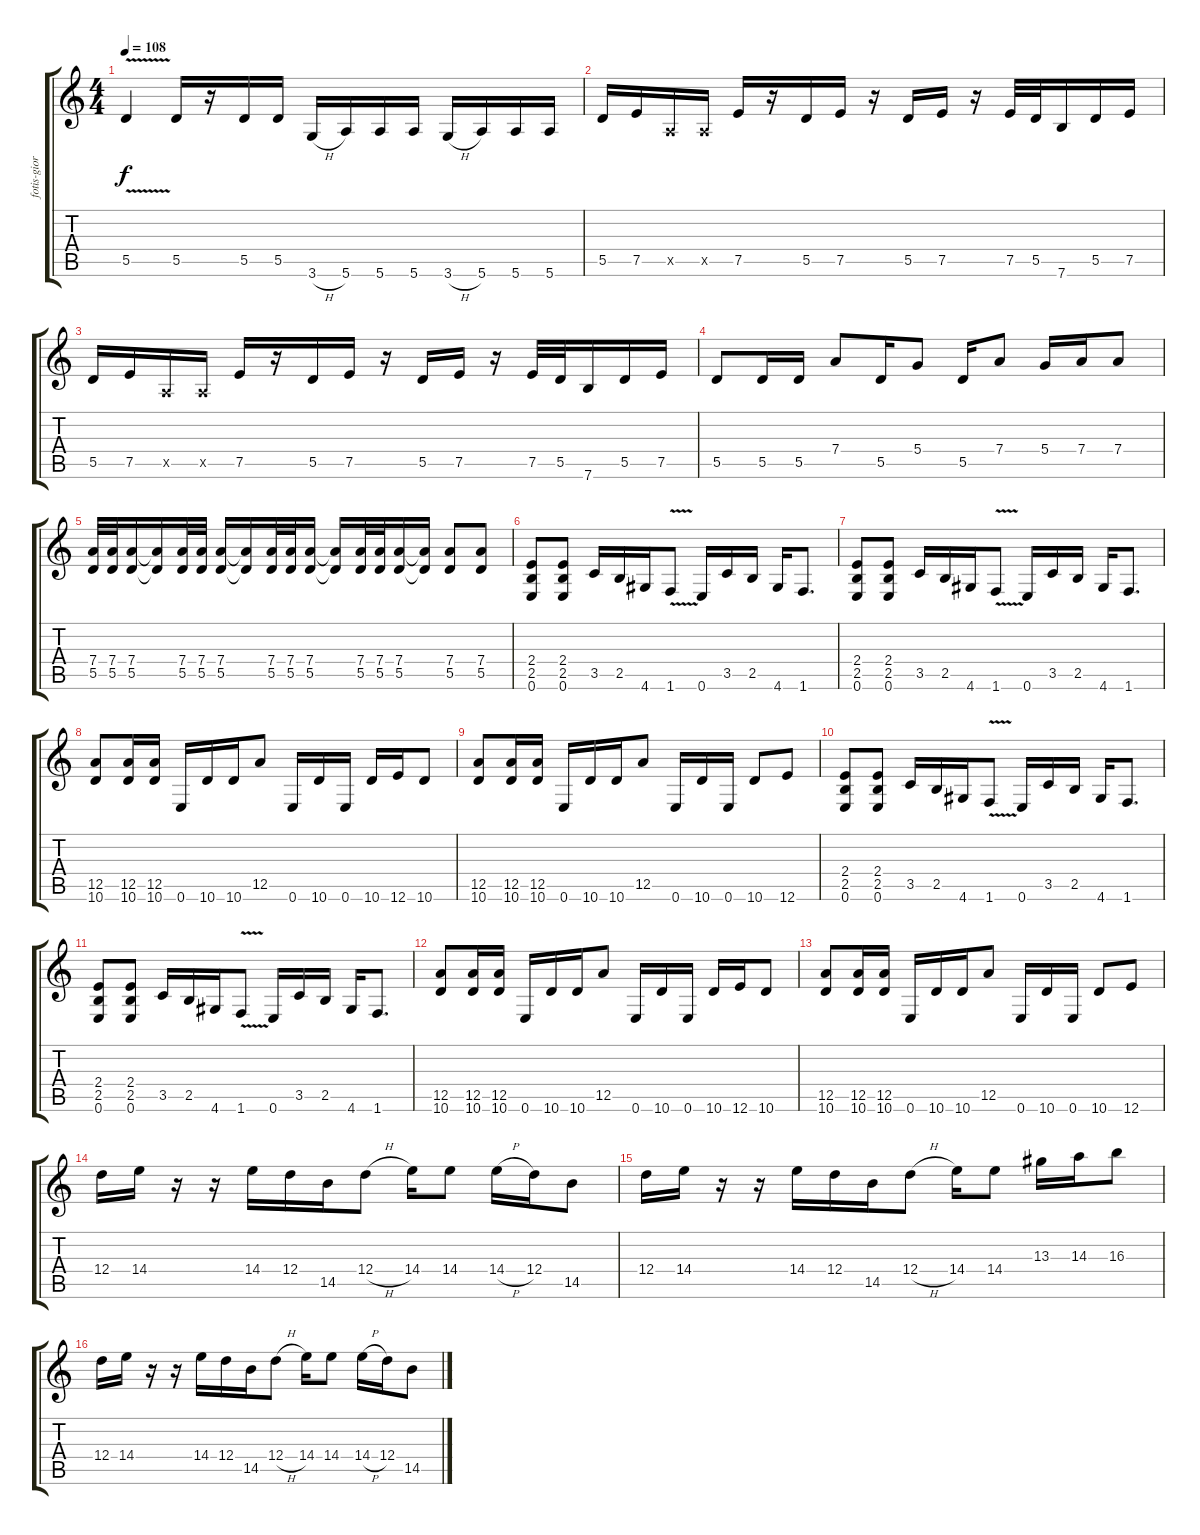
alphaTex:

\track ("fotis-giorgos" "fotis-gior") {instrument overdrivenguitar}
\staff {score tabs}
\tuning (E4 B3 G3 D3 A2 E2) {hide}
\ts (4 4)
\tempo 108
\clef g2
\ks c
5.5{v}.4{dy f} 5.5.16 r.16 5.5.16 5.5.16 3.6{h}.16 5.6.16 5.6.16 5.6.16 3.6{h}.16 5.6.16 5.6.16 5.6.16 |
5.5.16 7.5.16 0.5{x}.16 0.5{x}.16 7.5.16 r.16 5.5.16 7.5.16 r.16 5.5.16 7.5.16 r.16 7.5.32 5.5.32 7.6.16 5.5.16 7.5.16 |
5.5.16 7.5.16 0.5{x}.16 0.5{x}.16 7.5.16 r.16 5.5.16 7.5.16 r.16 5.5.16 7.5.16 r.16 7.5.32 5.5.32 7.6.16 5.5.16 7.5.16 |
5.5.8 5.5.16 5.5.16 7.4.8 5.5.16 5.4.8 5.5.16 7.4.8 5.4.16 7.4.16 7.4.8 |
(7.4 5.5).32 (7.4 5.5).32 (7.4 5.5).16 (7.4{t} 5.5{t}).16 (7.4 5.5).32 (7.4 5.5).32 (7.4 5.5).16 (7.4{t} 5.5{t}).16 (7.4 5.5).32 (7.4 5.5).32 (7.4 5.5).16 (7.4{t} 5.5{t}).16 (7.4 5.5).32 (7.4 5.5).32 (7.4 5.5).16 (7.4{t} 5.5{t}).16 (7.4 5.5).8 (7.4 5.5).8 |
(2.4 2.5 0.6).8 (2.4 2.5 0.6).8 3.5.16 2.5.16 4.6.16 1.6{v}.8 0.6.16 3.5.16 2.5.16 4.6.16 1.6.8{d} |
(2.4 2.5 0.6).8 (2.4 2.5 0.6).8 3.5.16 2.5.16 4.6.16 1.6{v}.8 0.6.16 3.5.16 2.5.16 4.6.16 1.6.8{d} |
(12.5 10.6).8 (12.5 10.6).16 (12.5 10.6).16 0.6.16 10.6.16 10.6.16 12.5.8 0.6.16 10.6.16 0.6.16 10.6.16 12.6.16 10.6.8 |
(12.5 10.6).8 (12.5 10.6).16 (12.5 10.6).16 0.6.16 10.6.16 10.6.16 12.5.8 0.6.16 10.6.16 0.6.16 10.6.8 12.6.8 |
(2.4 2.5 0.6).8 (2.4 2.5 0.6).8 3.5.16 2.5.16 4.6.16 1.6{v}.8 0.6.16 3.5.16 2.5.16 4.6.16 1.6.8{d} |
(2.4 2.5 0.6).8 (2.4 2.5 0.6).8 3.5.16 2.5.16 4.6.16 1.6{v}.8 0.6.16 3.5.16 2.5.16 4.6.16 1.6.8{d} |
(12.5 10.6).8 (12.5 10.6).16 (12.5 10.6).16 0.6.16 10.6.16 10.6.16 12.5.8 0.6.16 10.6.16 0.6.16 10.6.16 12.6.16 10.6.8 |
(12.5 10.6).8 (12.5 10.6).16 (12.5 10.6).16 0.6.16 10.6.16 10.6.16 12.5.8 0.6.16 10.6.16 0.6.16 10.6.8 12.6.8 |
12.4.16 14.4.16 r.16 r.16 14.4.16 12.4.16 14.5.16 12.4{h}.8 14.4.16 14.4.8 14.4{h}.16 12.4.16 14.5.8 |
12.4.16 14.4.16 r.16 r.16 14.4.16 12.4.16 14.5.16 12.4{h}.8 14.4.16 14.4.8 13.3.16 14.3.16 16.3.8 |
12.4.16 14.4.16 r.16 r.16 14.4.16 12.4.16 14.5.16 12.4{h}.8 14.4.16 14.4.8 14.4{h}.16 12.4.16 14.5.8
